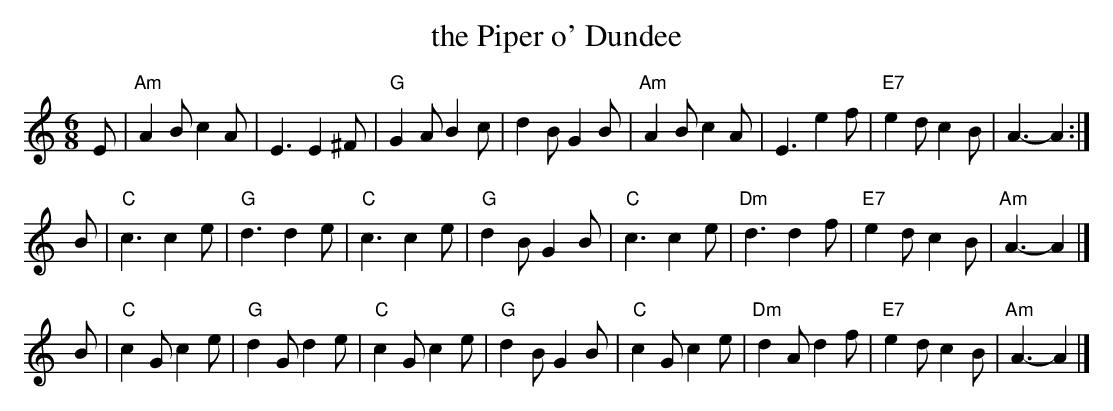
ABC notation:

X:1
T: the Piper o' Dundee
M: 6/8
L: 1/8
K: Am
E |\
"Am"A2B c2A | E3 E2^F |  "G"G2A B2c | d2B G2B |\
"Am"A2B c2A | E3 e2f  | "E7"e2d c2B | A3- A2 :|
 B |\
"C"c3 c2e | "G"d3 d2e | "C"c3  c2e | "G"d2B G2B |\
"C"c3 c2e |"Dm"d3 d2f |"E7"e2d c2B | "Am"A3- A2 |]
B |\
"C"c2G c2e | "G"d2G d2e | "C"c2G c2e | "G"d2B G2B |\
"C"c2G c2e |"Dm"d2A d2f |"E7"e2d c2B | "Am"A3- A2 |]
